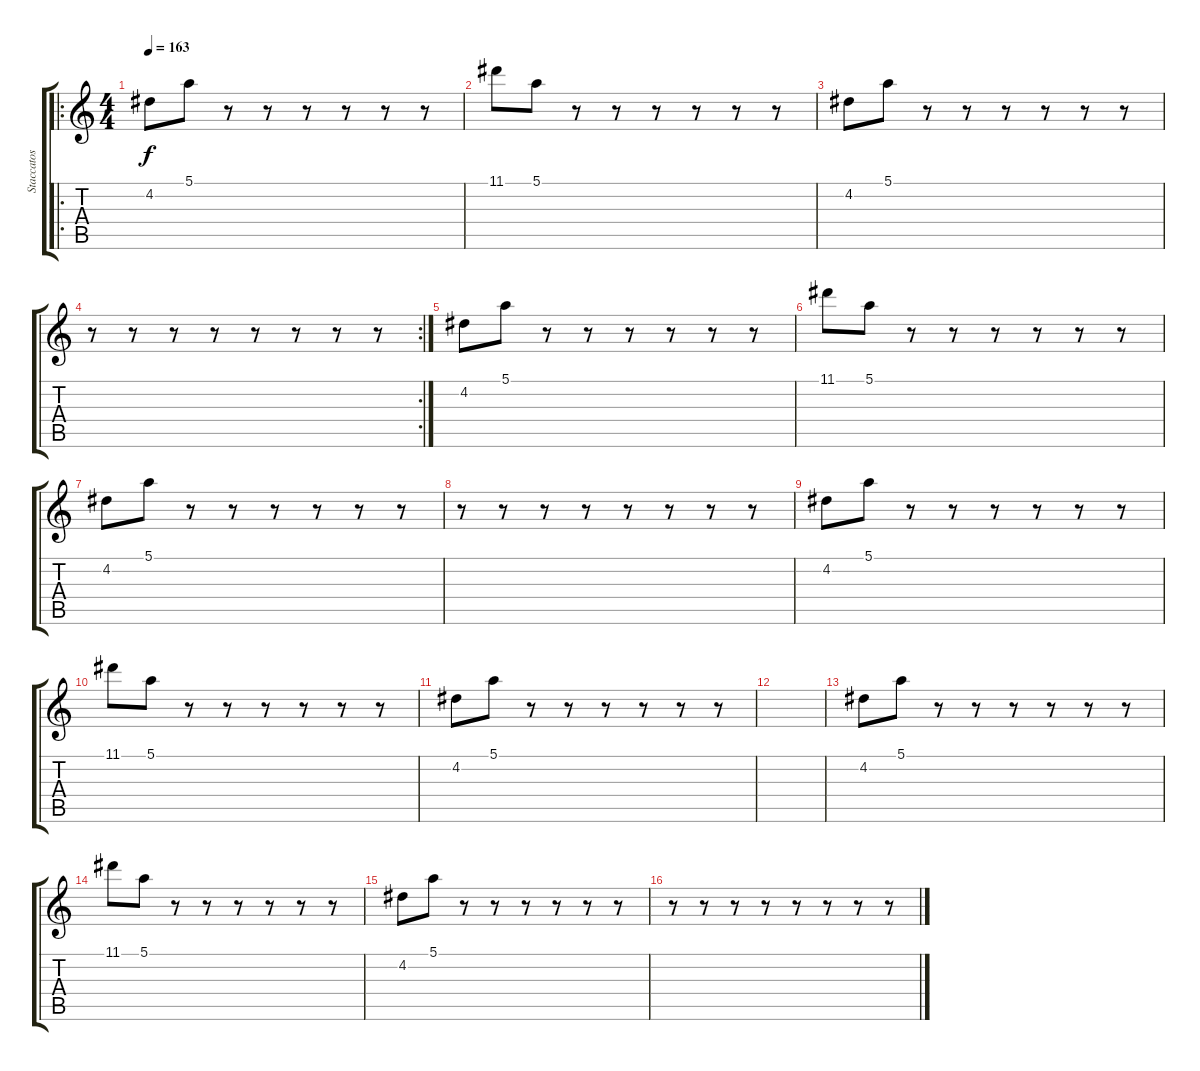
\track ("Staccatos Riff" "Staccatos ") {instrument pizzicatostrings}
\staff {score tabs}
\tuning (E5 B4 G4 D4 A3 E3) {hide}
\ro
\ts (4 4)
\tempo 163
\clef g2
\ks c
4.2.8{dy f instrument pizzicatostrings} 5.1.8 r.8 r.8 r.8 r.8 r.8 r.8 |
11.1.8 5.1.8 r.8 r.8 r.8 r.8 r.8 r.8 |
4.2.8 5.1.8 r.8 r.8 r.8 r.8 r.8 r.8 |
\rc 2
r.8 r.8 r.8 r.8 r.8 r.8 r.8 r.8 |
4.2.8 5.1.8 r.8 r.8 r.8 r.8 r.8 r.8 |
11.1.8 5.1.8 r.8 r.8 r.8 r.8 r.8 r.8 |
4.2.8 5.1.8 r.8 r.8 r.8 r.8 r.8 r.8 |
r.8 r.8 r.8 r.8 r.8 r.8 r.8 r.8 |
4.2.8 5.1.8 r.8 r.8 r.8 r.8 r.8 r.8 |
11.1.8 5.1.8 r.8 r.8 r.8 r.8 r.8 r.8 |
4.2.8 5.1.8 r.8 r.8 r.8 r.8 r.8 r.8 |
|
4.2.8 5.1.8 r.8 r.8 r.8 r.8 r.8 r.8 |
11.1.8 5.1.8 r.8 r.8 r.8 r.8 r.8 r.8 |
4.2.8 5.1.8 r.8 r.8 r.8 r.8 r.8 r.8 |
r.8 r.8 r.8 r.8 r.8 r.8 r.8 r.8
